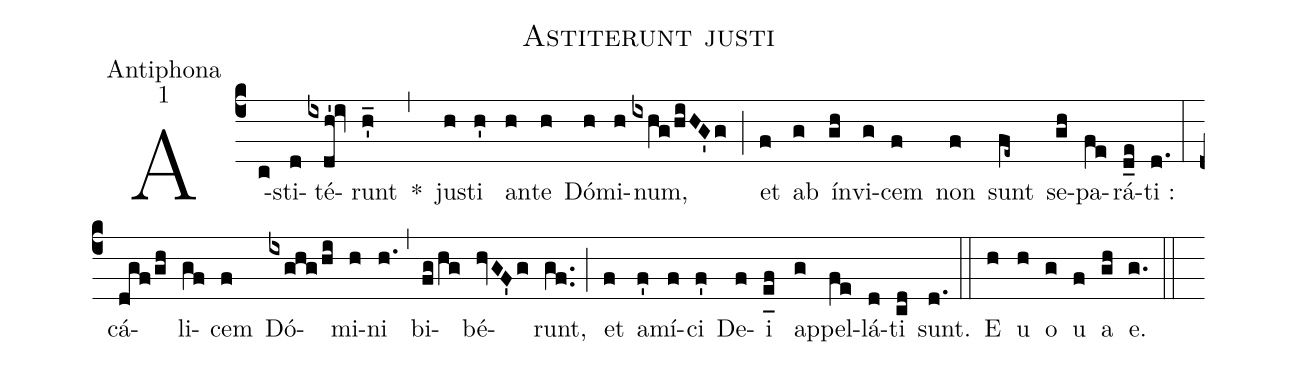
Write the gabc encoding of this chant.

name:Astiterunt justi;
office-part:Antiphona;
mode:1;
%%
(c4) A(c)sti(d)té(ixdh'!iv)runt(h'_) *(,) ju(h)sti(h') an(h)te(h) Dó(h)mi(h)num,(ixhg/hiHG'g) (;) et(f) ab(g) ín(gh)vi(g)cem(f) non(f) sunt(fe~) se(gh)pa(fe)rá(d_e)ti :(d.) (:) cá(dgf/gh)li(gf)cem(f) Dó(ixghg/hi)mi(h)ni(h.) (,) bi(fg/hg)bé(hvGF'g)runt,(gf..) (;) et(f) a(f')mí(f)ci(f') De(f)i(e_[uh:l]f) ap(g)pel(fe)lá(d)ti(cd) sunt.(d.) (::) <eu>E(h) u(h) o(g) u(f) a(gh) e.</eu>(g.) (::)
